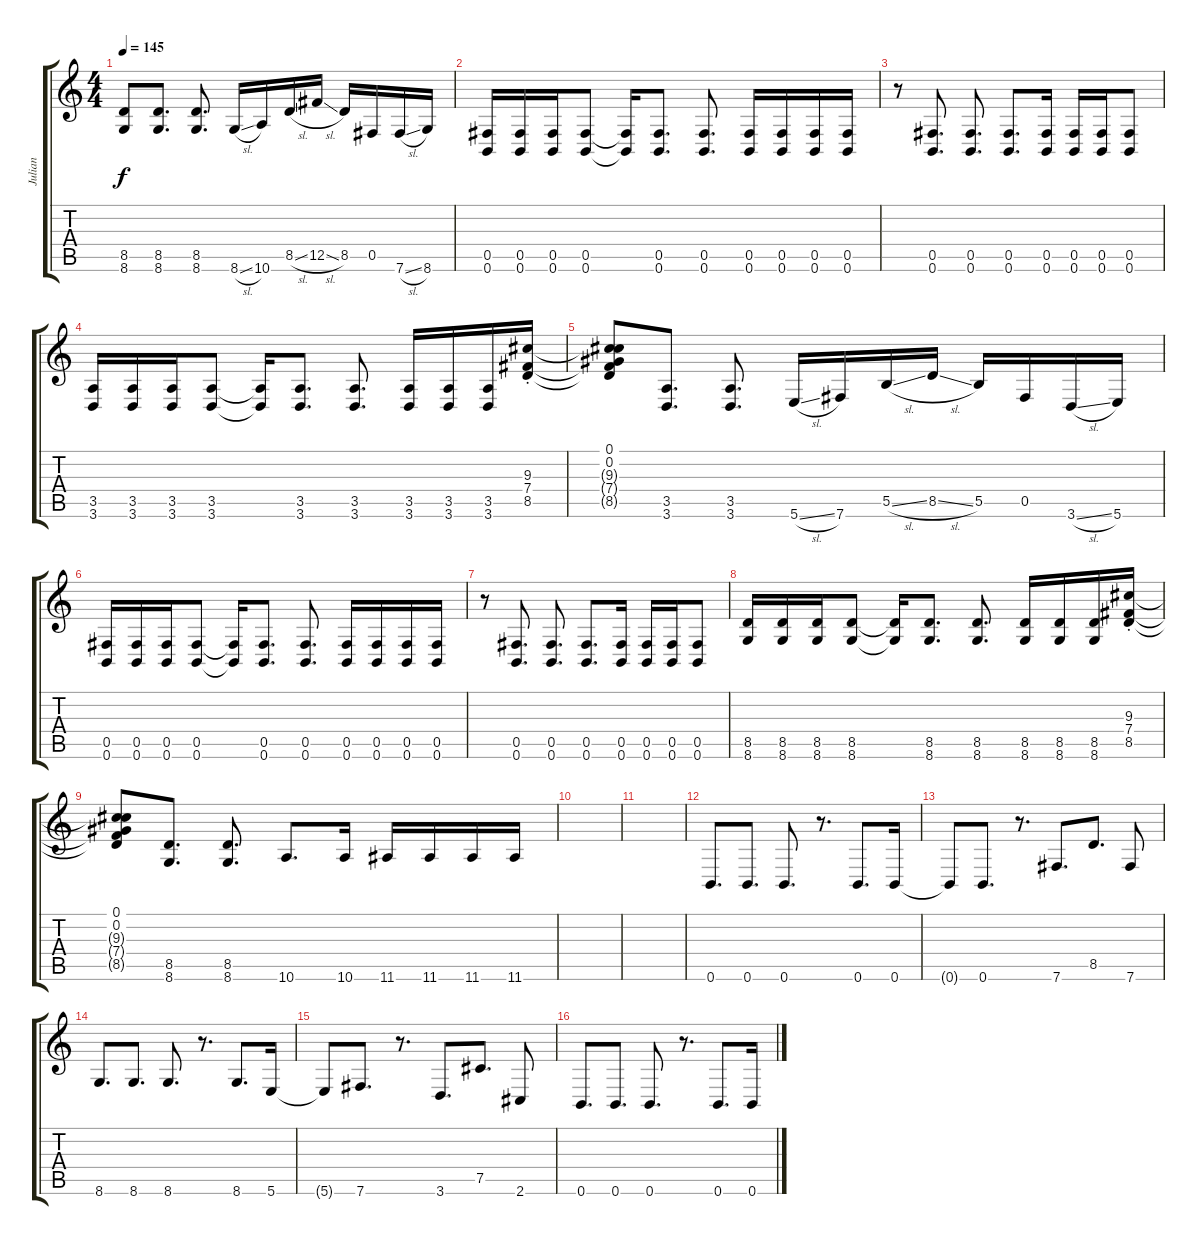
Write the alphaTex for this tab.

\track ("Julian" "Julian") {instrument overdrivenguitar}
\staff {score tabs}
\tuning (Db4 Ab3 E3 B2 Gb2 B1) {hide}
\ts (4 4)
\tempo 145
\clef g2
\ks c
(8.5{t} 8.6{t}).8{dy f} (8.5 8.6).8{d} (8.5 8.6).8{d} 8.6{sl}.16 10.6.16 8.5{sl}.16 12.5{sl}.16 8.5.16 0.5.16 7.6{sl}.16 8.6.16 |
(0.5 0.6).16 (0.5 0.6).16 (0.5 0.6).16 (0.5 0.6).8 (0.5{t} 0.6{t}).16 (0.5 0.6).8{d} (0.5 0.6).8{d} (0.5 0.6).16 (0.5 0.6).16 (0.5 0.6).16 (0.5 0.6).16 |
r.8 (0.5 0.6).8{d} (0.5 0.6).8{d} (0.5 0.6).8{d} (0.5 0.6).16 (0.5 0.6).16 (0.5 0.6).16 (0.5 0.6).8 |
(3.5 3.6).16 (3.5 3.6).16 (3.5 3.6).16 (3.5 3.6).8 (3.5{t} 3.6{t}).16 (3.5 3.6).8{d} (3.5 3.6).8{d} (3.5 3.6).16 (3.5 3.6).16 (3.5 3.6).16 (9.3{st} 7.4{st} 8.5{st}).16 |
(0.1 0.2 9.3{t} 7.4{t} 8.5{t}).8 (3.5 3.6).8{d} (3.5 3.6).8{d} 5.6{sl}.16 7.6.16 5.5{sl}.16 8.5{sl}.16 5.5.16 0.5.16 3.6{sl}.16 5.6.16 |
(0.5 0.6).16 (0.5 0.6).16 (0.5 0.6).16 (0.5 0.6).8 (0.5{t} 0.6{t}).16 (0.5 0.6).8{d} (0.5 0.6).8{d} (0.5 0.6).16 (0.5 0.6).16 (0.5 0.6).16 (0.5 0.6).16 |
r.8 (0.5 0.6).8{d} (0.5 0.6).8{d} (0.5 0.6).8{d} (0.5 0.6).16 (0.5 0.6).16 (0.5 0.6).16 (0.5 0.6).8 |
(8.5 8.6).16 (8.5 8.6).16 (8.5 8.6).16 (8.5 8.6).8 (8.5{t} 8.6{t}).16 (8.5 8.6).8{d} (8.5 8.6).8{d} (8.5 8.6).16 (8.5 8.6).16 (8.5 8.6).16 (9.3{st} 7.4{st} 8.5{st}).16 |
(0.1 0.2 9.3{t} 7.4{t} 8.5{t}).8 (8.5 8.6).8{d} (8.5 8.6).8{d} 10.6.8{d} 10.6.16 11.6.16 11.6.16 11.6.16 11.6.16 |
|
|
0.6.8{d} 0.6.8{d} 0.6.8{d} r.8{d} 0.6.8{d} 0.6.16 |
0.6{t}.8 0.6.8{d} r.8{d} 7.6.8{d} 8.5.8{d} 7.6.8 |
8.6.8{d} 8.6.8{d} 8.6.8{d} r.8{d} 8.6.8{d} 5.6.16 |
5.6{t}.8 7.6.8{d} r.8{d} 3.6.8{d} 7.5.8{d} 2.6.8 |
0.6.8{d} 0.6.8{d} 0.6.8{d} r.8{d} 0.6.8{d} 0.6.16
